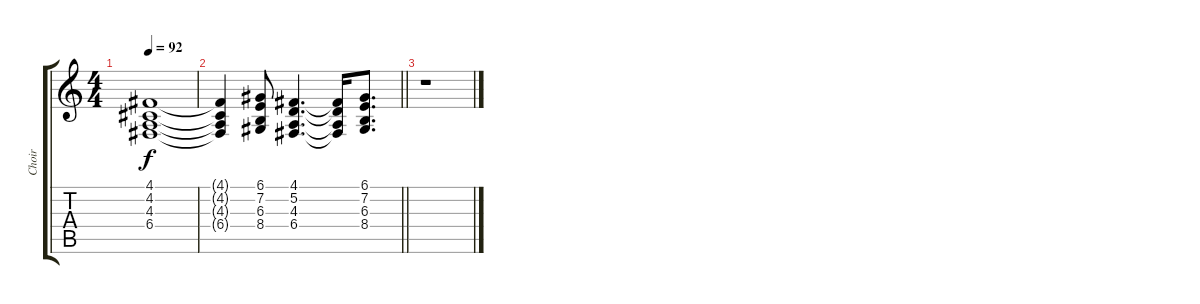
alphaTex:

\track ("Choir" "Choir") {instrument choiraahs}
\staff {score tabs}
\tuning (D4 A3 F3 C3 G2 D2) {hide}
\ts (4 4)
\tempo 92
\clef g2
\ks c
(4.1 4.2 4.3 6.4).1{dy f} |
\barLineRight lightlight
(4.1{t} 4.2{t} 4.3{t} 6.4{t}).4 (6.1 7.2 6.3 8.4).8 (4.1 5.2 4.3 6.4).4{d} (4.1{t} 5.2{t} 4.3{t} 6.4{t}).16 (6.1 7.2 6.3 8.4).8{d} |
r.1
